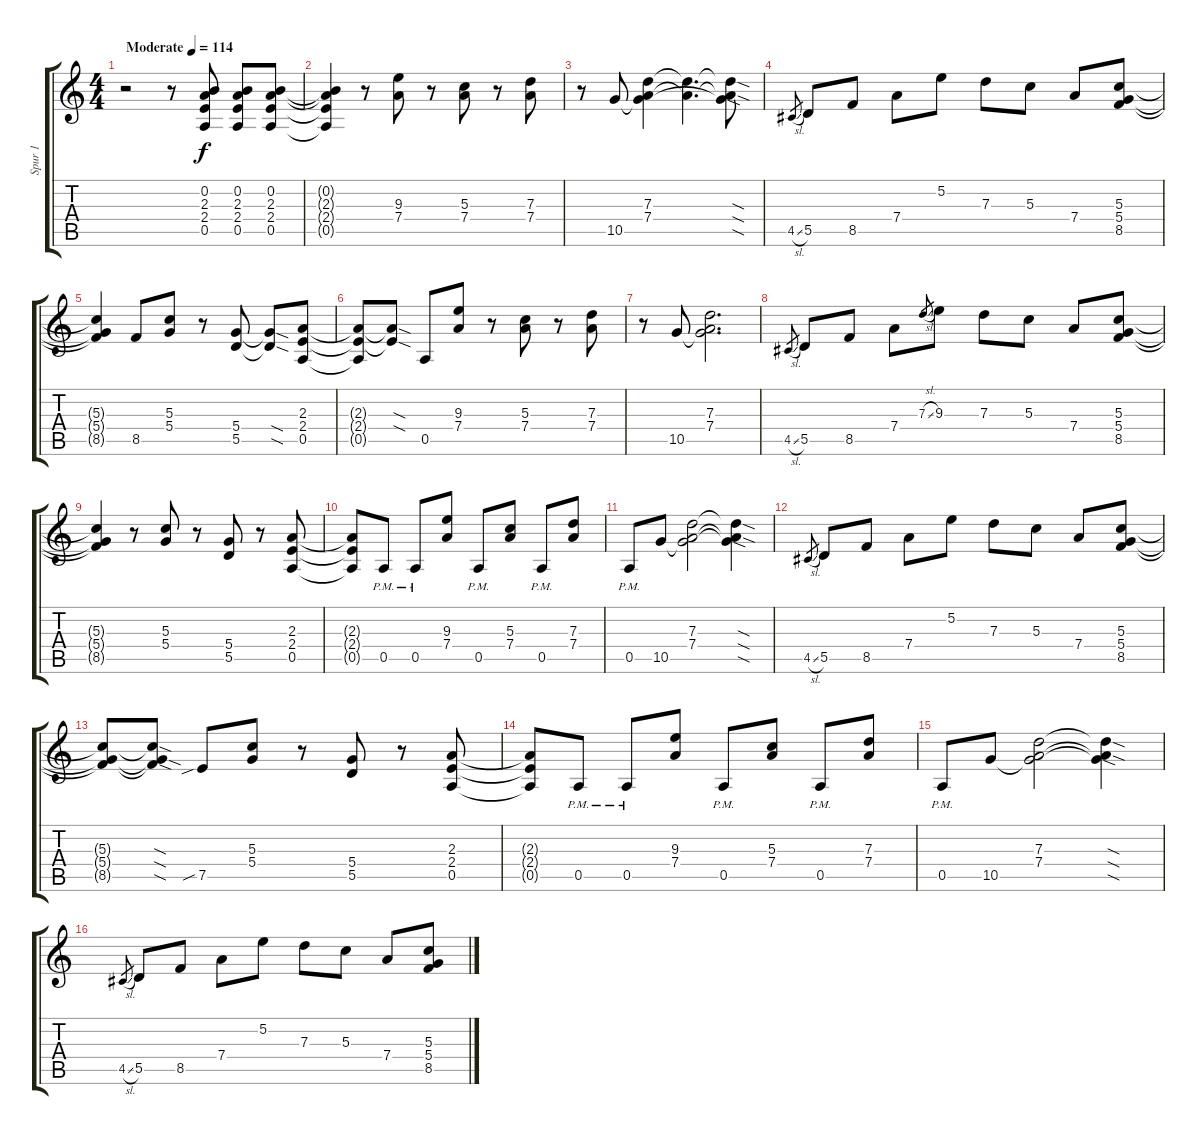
\track ("Spur 1" "Spur 1") {instrument overdrivenguitar}
\staff {score tabs}
\tuning (E4 B3 G3 D3 A2 E2) {hide}
\ts (4 4)
\tempo (114 "Moderate")
\clef g2
\ks c
r.2{dy f instrument overdrivenguitar} r.8 (0.2 2.3 2.4 0.5).8 (0.2 2.3 2.4 0.5).8 (0.2 2.3 2.4 0.5).8 |
(0.2{t} 2.3{t} 2.4{t} 0.5{t}).4 r.8 (9.3 7.4).8 r.8 (5.3 7.4).8 r.8 (7.3 7.4).8 |
r.8 10.5.8 (7.3 7.4 10.5{t}).4 (7.3{t} 7.4{t}).4{d} (7.3{sod t} 7.4{sod t} 10.5{sod t}).8 |
4.5{sl}.8{gr} 5.5.8 8.5.8 7.4.8 5.2.8 7.3.8 5.3.8 7.4.8 (5.3 5.4 8.5).8 |
(5.3{t} 5.4{t} 8.5{t}).4 8.5.8 (5.3 5.4).8 r.8 (5.4 5.5).8 (5.4{sod t} 5.5{sod t}).8 (2.3 2.4 0.5).8 |
(2.3{t} 2.4{t} 0.5{t}).8 (2.3{sod t} 2.4{sod t}).8 0.5.8 (9.3 7.4).8 r.8 (5.3 7.4).8 r.8 (7.3 7.4).8 |
r.8 10.5.8 (7.3 7.4 10.5{t}).2{d} |
4.5{sl}.8{gr} 5.5.8 8.5.8 7.4.8 7.3{sl}.8{gr} 9.3.8 7.3.8 5.3.8 7.4.8 (5.3 5.4 8.5).8 |
(5.3{t} 5.4{t} 8.5{t}).4 r.8 (5.3 5.4).8 r.8 (5.4 5.5).8 r.8 (2.3 2.4 0.5).8 |
(2.3{t} 2.4{t} 0.5{t}).8 0.5{pm}.8 0.5{pm}.8 (9.3 7.4).8 0.5{pm}.8 (5.3 7.4).8 0.5{pm}.8 (7.3 7.4).8 |
0.5{pm}.8 10.5.8 (7.3 7.4 10.5{t}).2 (7.3{sod t} 7.4{sod t} 10.5{sod t}).4 |
4.5{sl}.8{gr} 5.5.8 8.5.8 7.4.8 5.2.8 7.3.8 5.3.8 7.4.8 (5.3 5.4 8.5).8 |
(5.3{t} 5.4{t} 8.5{t}).8 (5.3{sod t} 5.4{sod t} 8.5{sod t}).8 7.5{sib}.8 (5.3 5.4).8 r.8 (5.4 5.5).8 r.8 (2.3 2.4 0.5).8 |
(2.3{t} 2.4{t} 0.5{t}).8 0.5{pm}.8 0.5{pm}.8 (9.3 7.4).8 0.5{pm}.8 (5.3 7.4).8 0.5{pm}.8 (7.3 7.4).8 |
0.5{pm}.8 10.5.8 (7.3 7.4 10.5{t}).2 (7.3{sod t} 7.4{sod t} 10.5{sod t}).4 |
4.5{sl}.8{gr} 5.5.8 8.5.8 7.4.8 5.2.8 7.3.8 5.3.8 7.4.8 (5.3 5.4 8.5).8
